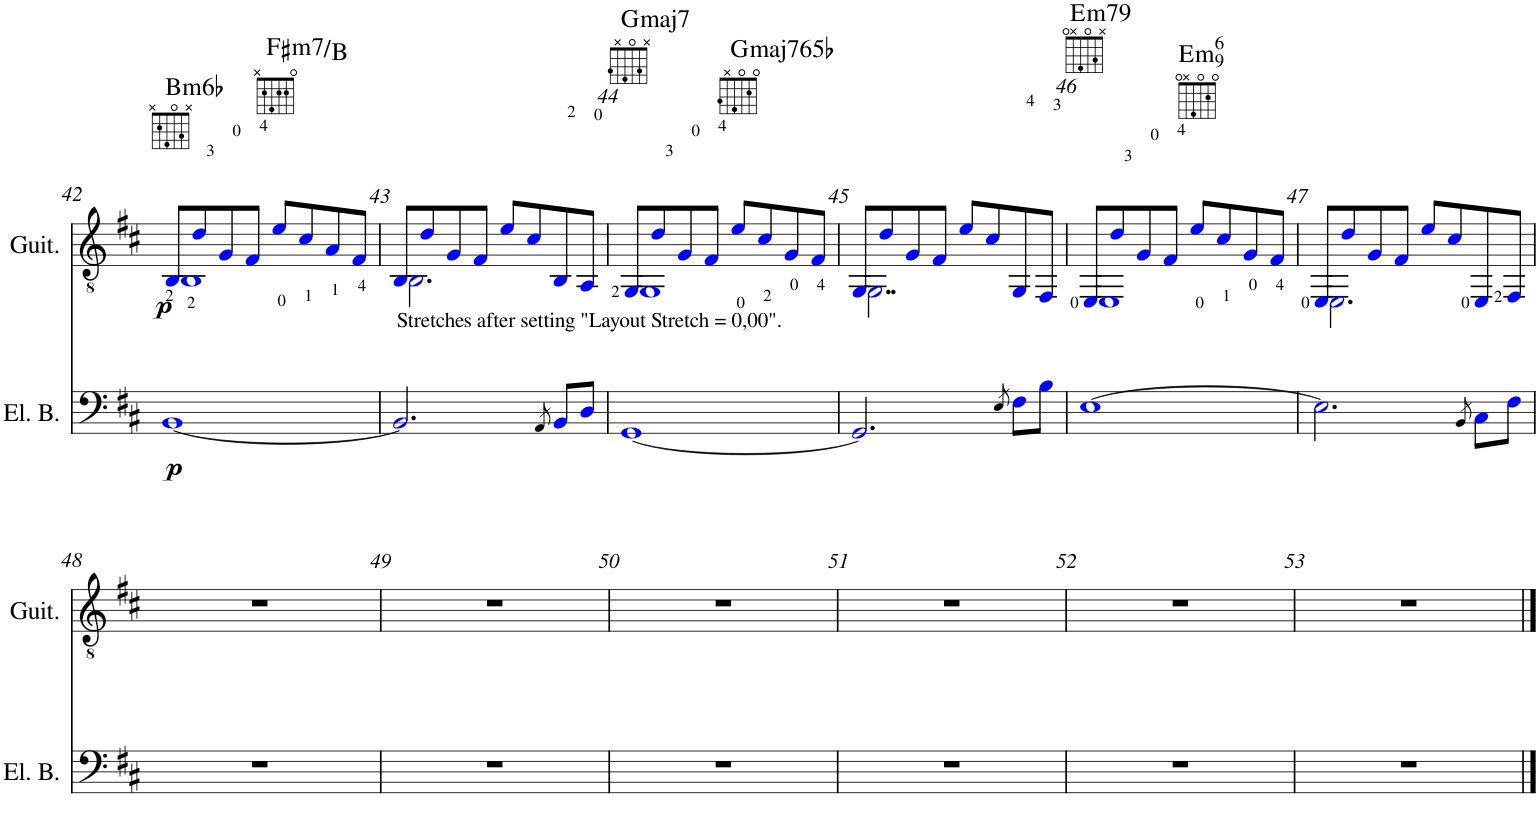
**kern	**dynam	**kern	**dynam	**harte
*part2	*part2	*part1	*part1	*part1
*staff2	*staff2	*staff1	*staff1	*
*I"Electric Bass	*	*I"Acoustic Guitar	*	*
*I'El. B.	*	*I'Guit.	*	*
!!LO:PB:g=z
*clefF4	*	*clefGv2	*	*
*Trd7c12	*	*	*	*
*k[f#c#]	*	*k[f#c#]	*	*
*M4/4	*	*M4/4	*	*
=42	=42	=42	=42	=42
*	*	*^	*	*
*	*	*	*^	*	*
!	!LO:DY:b	!	!	!	!LO:DY:b	!LO:H:kt=m
[1BBi	p	8BBi/L	2ryy	1BBi	p	B:min(b6)
.	.	8di/	.	.	.	.
.	.	8Gi/	.	.	.	.
.	.	8F#i/J	.	.	.	.
!	!	!	!	!	!	!LO:H:kt=m7
.	.	8e<i/L	2ryy	.	.	F#:min7/4
.	.	8c#<i/	.	.	.	.
.	.	8A<i/	.	.	.	.
.	.	8F#<i/J	.	.	.	.
=43	=43	=43	=43	=43	=43	=43
!LO:TX:a:t=Stretches after setting "Layout Stretch = 0,00".	!	!	!	!	!	!
2.BBi/]	.	8BBi/L	2ryy	2.BBi\	.	.
.	.	8di/	.	.	.	.
.	.	8Gi/	.	.	.	.
.	.	8F#i/J	.	.	.	.
.	.	8ei/L	2ryy	.	.	.
.	.	8c#i/	.	.	.	.
8qAA/	.	.	.	.	.	.
8BBi/L	.	8BBi/	.	8ryy	.	.
8Di/J	.	8AAi/J	.	8ryy	.	.
=44	=44	=44	=44	=44	=44	=44
!	!	!	!	!	!	!LO:H:kt=maj7
[1GGi	.	8GGi/L	2ryy	1GGi	.	G:maj7
.	.	8di/	.	.	.	.
.	.	8Gi/	.	.	.	.
.	.	8F#i/J	.	.	.	.
!	!	!	!	!	!	!LO:H:kt=maj
.	.	8e<i/L	2ryy	.	.	G:maj(b765)
.	.	8c#<i/	.	.	.	.
.	.	8G<i/	.	.	.	.
.	.	8F#<i/J	.	.	.	.
=45	=45	=45	=45	=45	=45	=45
2.GGi/]	.	8GGi/L	2ryy	2..GGi\	.	.
.	.	8di/	.	.	.	.
.	.	8Gi/	.	.	.	.
.	.	8F#i/J	.	.	.	.
.	.	8ei/L	2ryy	.	.	.
.	.	8c#i/	.	.	.	.
8qE/	.	.	.	.	.	.
8F#i\L	.	8GGi/	.	.	.	.
8Bi\J	.	8FF#i/J	.	8ryy	.	.
=46	=46	=46	=46	=46	=46	=46
!	!	!	!	!	!	!LO:H:kt=m79
[1Ei	.	8EEi/L	2ryy	1EEi	.	E:min
.	.	8di/	.	.	.	.
.	.	8Gi/	.	.	.	.
.	.	8F#i/J	.	.	.	.
!	!	!	!	!	!	!LO:H:kt=m6
.	.	8e<i/L	2ryy	.	.	E:min6(9)
.	.	8c#<i/	.	.	.	.
.	.	8G<i/	.	.	.	.
.	.	8F#<i/J	.	.	.	.
=47	=47	=47	=47	=47	=47	=47
2.Ei\]	.	8EEi/L	2ryy	2.EEi\	.	.
.	.	8di/	.	.	.	.
.	.	8Gi/	.	.	.	.
.	.	8F#i/J	.	.	.	.
.	.	8ei/L	2ryy	.	.	.
.	.	8c#i/	.	.	.	.
8qBB/	.	.	.	.	.	.
8C#i\L	.	8EEi/	.	4ryy	.	.
8F#i\J	.	8FF#i/J	.	.	.	.
*	*	*v	*v	*v	*	*
!!LO:LB:g=z
=48	=48	=48	=48	=48
1r	.	1r	.	.
=49	=49	=49	=49	=49
1r	.	1r	.	.
=50	=50	=50	=50	=50
1r	.	1r	.	.
=51	=51	=51	=51	=51
1r	.	1r	.	.
=52	=52	=52	=52	=52
1r	.	1r	.	.
=53	=53	=53	=53	=53
1r	.	1r	.	.
==	==	==	==	==
*-	*-	*-	*-	*-
